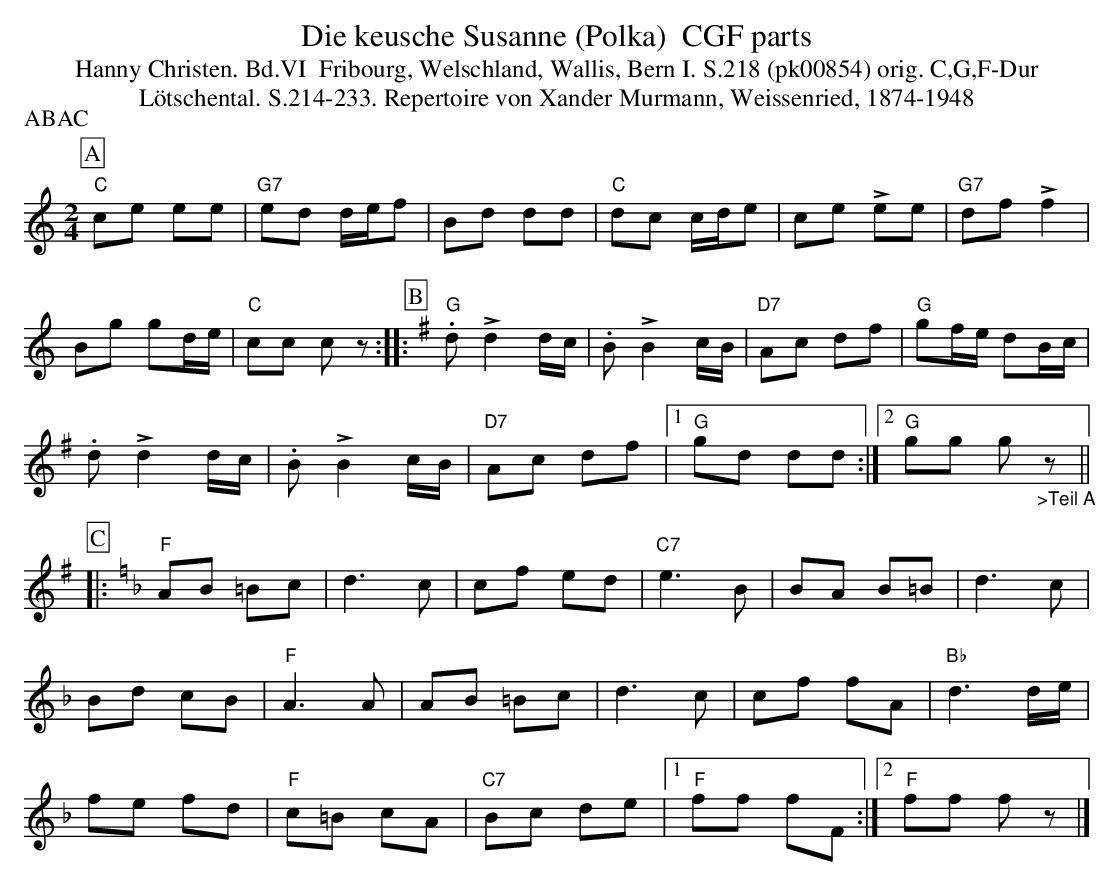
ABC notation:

X:1
T: Die keusche Susanne (Polka)  CGF parts
T:Hanny Christen. Bd.VI  Fribourg, Welschland, Wallis, Bern I. S.218 (pk00854) orig. C,G,F-Dur
T:L\"otschental. S.214-233. Repertoire von Xander Murmann, Weissenried, 1874-1948
P:ABAC
M:2/4
L:1/8
K:C %%MIDI gchordon
[P:A] "C"ce ee | "G7"ed d/e/f | Bd dd | "C"dc c/d/e | ce !>!ee | "G7"df !>!f2 |
Bg gd/e/ | "C"cc cz:: [P:B] [K:G] "G".d!>!d2d/c/ | .B!>!B2c/B/ | "D7"Ac df | "G"gf/e/ dB/c/ |
.d!>!d2d/c/ | .B!>!B2c/B/ | "D7"Ac df |1 "G"gd dd :|2 "G"gg g"_>Teil A"z ||
[P:C] [K:F] |: "F"AB =Bc | d3c | cf ed | "C7"e3B | BA B=B | d3c |
Bd cB | "F"A3A | AB =Bc | d3 c | cf fA | "Bb"d3 d/e/ |
fe fd | "F"c=B cA | "C7"Bc de |1 "F"ff fF :|2 "F"ff fz |]
